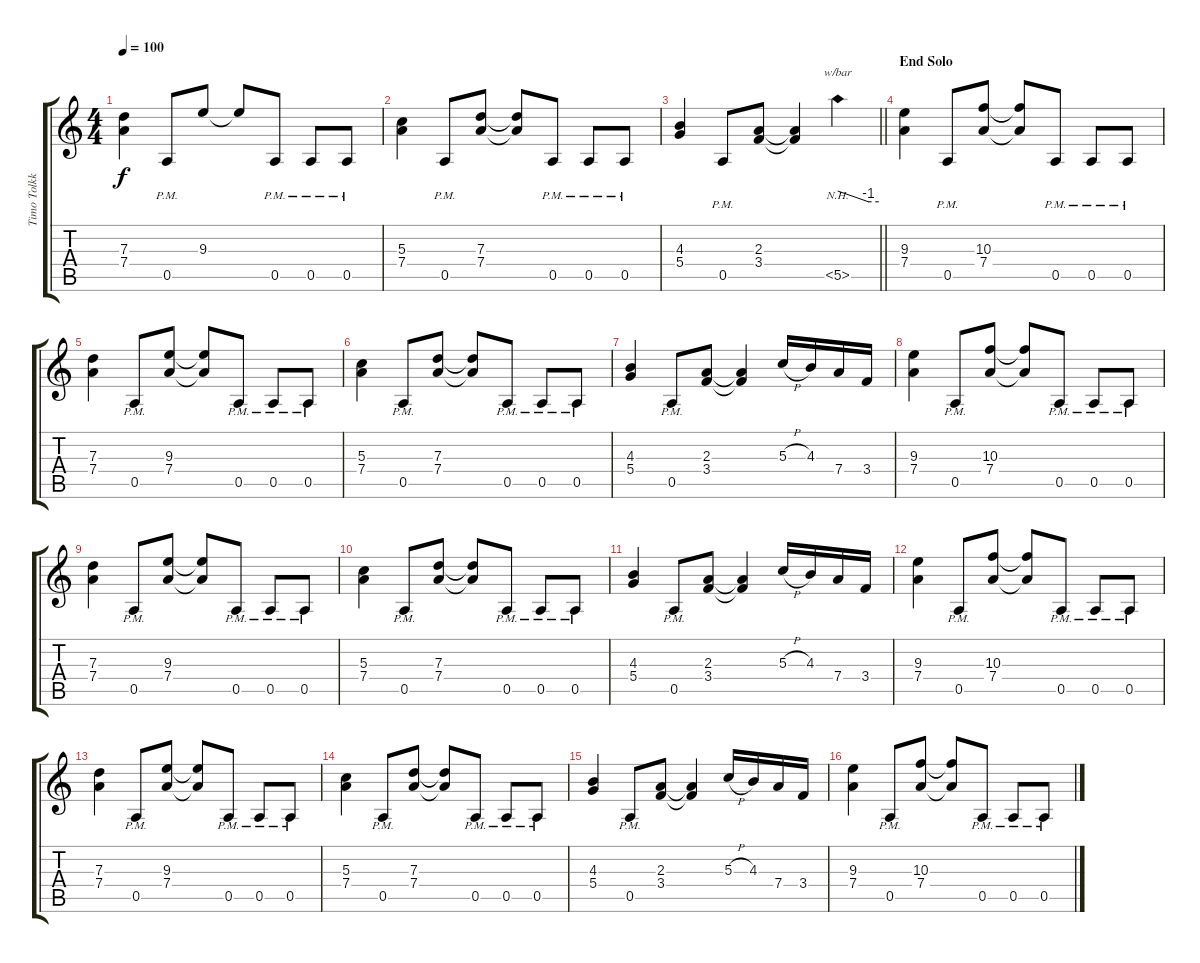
\track ("Timo Tolkki" "Timo Tolkk") {instrument distortionguitar}
\staff {score tabs}
\tuning (E4 B3 G3 D3 A2 E2) {hide}
\ts (4 4)
\tempo 100
\clef g2
\ks c
(7.3 7.4).4{dy f} 0.5{pm}.8 9.3.8 9.3{t}.8 0.5{pm}.8 0.5{pm}.8 0.5{pm}.8 |
(5.3 7.4).4 0.5{pm}.8 (7.3 7.4).8 (7.3{t} 7.4{t}).8 0.5{pm}.8 0.5{pm}.8 0.5{pm}.8 |
\barLineRight lightlight
(4.3 5.4).4 0.5{pm}.8 (2.3 3.4).8 (2.3{t} 3.4{t}).4 5.5{nh}.4{tbe (custom default 0 0 45 -4 60 -4)} |
\section ("" "End Solo")
(9.3 7.4).4 0.5{pm}.8 (10.3 7.4).8 (10.3{t} 7.4{t}).8 0.5{pm}.8 0.5{pm}.8 0.5{pm}.8 |
(7.3 7.4).4 0.5{pm}.8 (9.3 7.4).8 (9.3{t} 7.4{t}).8 0.5{pm}.8 0.5{pm}.8 0.5{pm}.8 |
(5.3 7.4).4 0.5{pm}.8 (7.3 7.4).8 (7.3{t} 7.4{t}).8 0.5{pm}.8 0.5{pm}.8 0.5{pm}.8 |
(4.3 5.4).4 0.5{pm}.8 (2.3 3.4).8 (2.3{t} 3.4{t}).4 5.3{h}.16 4.3.16 7.4.16 3.4.16 |
(9.3 7.4).4 0.5{pm}.8 (10.3 7.4).8 (10.3{t} 7.4{t}).8 0.5{pm}.8 0.5{pm}.8 0.5{pm}.8 |
(7.3 7.4).4 0.5{pm}.8 (9.3 7.4).8 (9.3{t} 7.4{t}).8 0.5{pm}.8 0.5{pm}.8 0.5{pm}.8 |
(5.3 7.4).4 0.5{pm}.8 (7.3 7.4).8 (7.3{t} 7.4{t}).8 0.5{pm}.8 0.5{pm}.8 0.5{pm}.8 |
(4.3 5.4).4 0.5{pm}.8 (2.3 3.4).8 (2.3{t} 3.4{t}).4 5.3{h}.16 4.3.16 7.4.16 3.4.16 |
(9.3 7.4).4 0.5{pm}.8 (10.3 7.4).8 (10.3{t} 7.4{t}).8 0.5{pm}.8 0.5{pm}.8 0.5{pm}.8 |
(7.3 7.4).4 0.5{pm}.8 (9.3 7.4).8 (9.3{t} 7.4{t}).8 0.5{pm}.8 0.5{pm}.8 0.5{pm}.8 |
(5.3 7.4).4 0.5{pm}.8 (7.3 7.4).8 (7.3{t} 7.4{t}).8 0.5{pm}.8 0.5{pm}.8 0.5{pm}.8 |
(4.3 5.4).4 0.5{pm}.8 (2.3 3.4).8 (2.3{t} 3.4{t}).4 5.3{h}.16 4.3.16 7.4.16 3.4.16 |
(9.3 7.4).4 0.5{pm}.8 (10.3 7.4).8 (10.3{t} 7.4{t}).8 0.5{pm}.8 0.5{pm}.8 0.5{pm}.8
